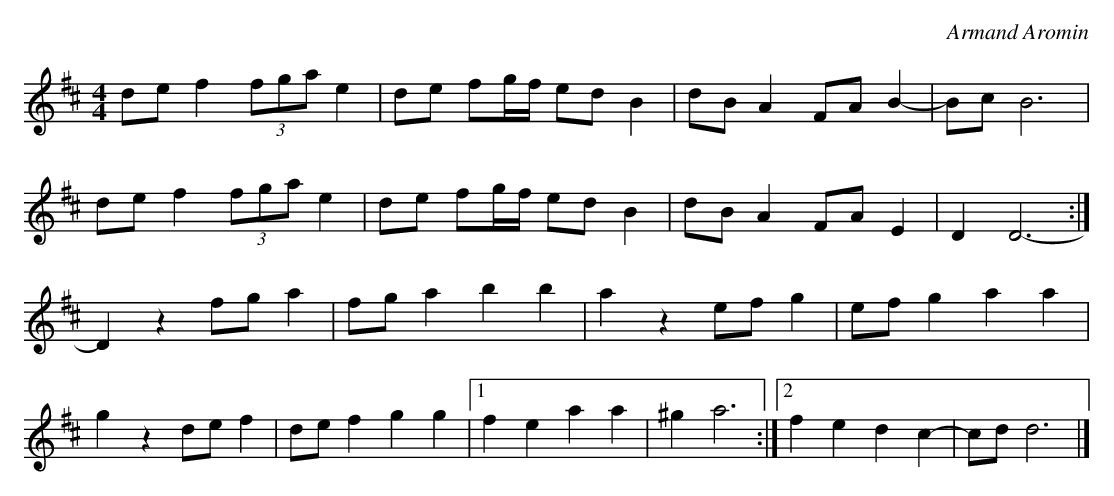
X:1
T:
C: Armand Aromin
M: 4/4
L: 1/8
K: Dmaj
de f2 (3fga e2 | de fg/2f/2 ed B2 | dB A2 FA B2-| Bc B6 |
de f2 (3fga e2 | de fg/2f/2 ed B2 | dB A2 FA E2 | D2 D6-:|
D2 z2 fg a2 | fg a2 b2 b2 | a2 z2 ef g2 | ef g2 a2 a2 |
g2 z2 de f2 | de f2 g2 g2 |1 f2 e2 a2 a2 | ^g2 a6 :|2 f2 e2 d2 c2-| cd d6 |]
